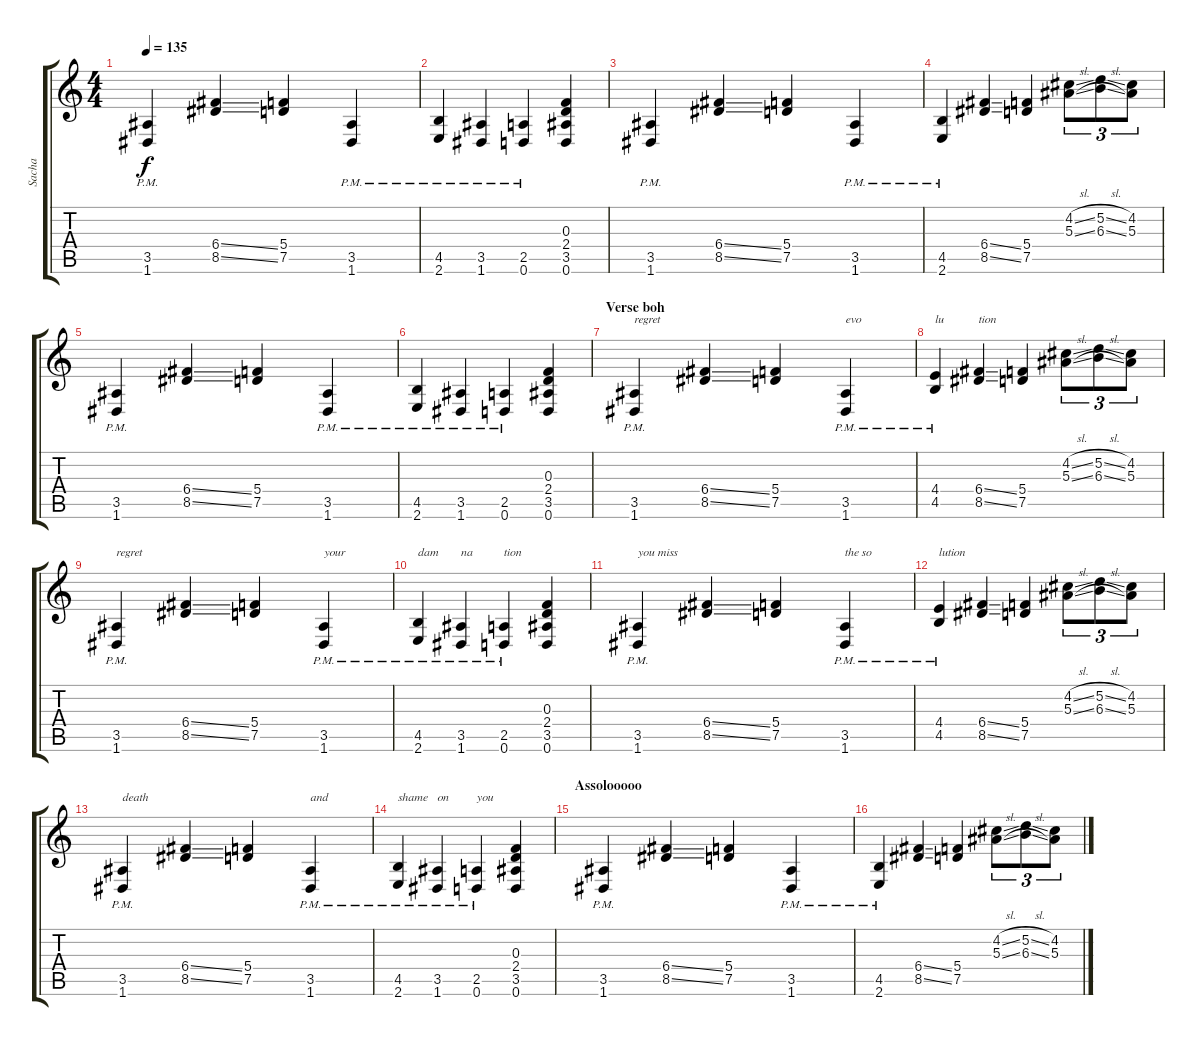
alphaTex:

\track ("Sacha" "Sacha") {instrument distortionguitar}
\staff {score tabs}
\tuning (D4 A3 F3 C3 G2 D2) {hide}
\ts (4 4)
\tempo 135
\clef g2
\ks c
(3.5{pm} 1.6{pm}).4{dy f} (6.4{ss} 8.5{ss}).4 (5.4 7.5).4 (3.5{pm} 1.6{pm}).4 |
(4.5{pm} 2.6{pm}).4 (3.5{pm} 1.6{pm}).4 (2.5{pm} 0.6{pm}).4 (0.3 2.4 3.5 0.6).4 |
(3.5{pm} 1.6{pm}).4 (6.4{ss} 8.5{ss}).4 (5.4 7.5).4 (3.5{pm} 1.6{pm}).4 |
(4.5{pm} 2.6{pm}).4 (6.4{ss} 8.5{ss}).4 (5.4 7.5).4 (4.2{sl} 5.3{sl}).8{tu (3 2)} (5.2{sl} 6.3{sl}).8{tu (3 2)} (4.2 5.3).8{tu (3 2)} |
(3.5{pm} 1.6{pm}).4 (6.4{ss} 8.5{ss}).4 (5.4 7.5).4 (3.5{pm} 1.6{pm}).4 |
(4.5{pm} 2.6{pm}).4 (3.5{pm} 1.6{pm}).4 (2.5{pm} 0.6{pm}).4 (0.3 2.4 3.5 0.6).4 |
\section ("" "Verse boh")
(3.5{pm} 1.6{pm}).4{txt "regret"} (6.4{ss} 8.5{ss}).4 (5.4 7.5).4 (3.5{pm} 1.6{pm}).4{txt "evo"} |
(4.4{pm} 4.5{pm}).4{txt "lu"} (6.4{ss} 8.5{ss}).4{txt "tion"} (5.4 7.5).4 (4.2{sl} 5.3{sl}).8{tu (3 2)} (5.2{sl} 6.3{sl}).8{tu (3 2)} (4.2 5.3).8{tu (3 2)} |
(3.5{pm} 1.6{pm}).4{txt "regret"} (6.4{ss} 8.5{ss}).4 (5.4 7.5).4 (3.5{pm} 1.6{pm}).4{txt "your"} |
(4.5{pm} 2.6{pm}).4{txt "dam"} (3.5{pm} 1.6{pm}).4{txt "na"} (2.5 0.6{pm}).4{txt "tion"} (0.3 2.4 3.5 0.6).4 |
(3.5{pm} 1.6{pm}).4{txt "you miss"} (6.4{ss} 8.5{ss}).4 (5.4 7.5).4 (3.5{pm} 1.6{pm}).4{txt "the so"} |
(4.4{pm} 4.5{pm}).4{txt "lution"} (6.4{ss} 8.5{ss}).4 (5.4 7.5).4 (4.2{sl} 5.3{sl}).8{tu (3 2)} (5.2{sl} 6.3{sl}).8{tu (3 2)} (4.2 5.3).8{tu (3 2)} |
(3.5{pm} 1.6{pm}).4{txt "death"} (6.4{ss} 8.5{ss}).4 (5.4 7.5).4 (3.5{pm} 1.6{pm}).4{txt "and"} |
(4.5{pm} 2.6{pm}).4{txt "shame"} (3.5{pm} 1.6{pm}).4{txt "on"} (2.5{pm} 0.6{pm}).4{txt "you"} (0.3 2.4 3.5 0.6).4 |
\section ("" "Assolooooo")
(3.5{pm} 1.6{pm}).4 (6.4{ss} 8.5{ss}).4 (5.4 7.5).4 (3.5{pm} 1.6{pm}).4 |
(4.5{pm} 2.6{pm}).4 (6.4{ss} 8.5{ss}).4 (5.4 7.5).4 (4.2{sl} 5.3{sl}).8{tu (3 2)} (5.2{sl} 6.3{sl}).8{tu (3 2)} (4.2 5.3).8{tu (3 2)}
